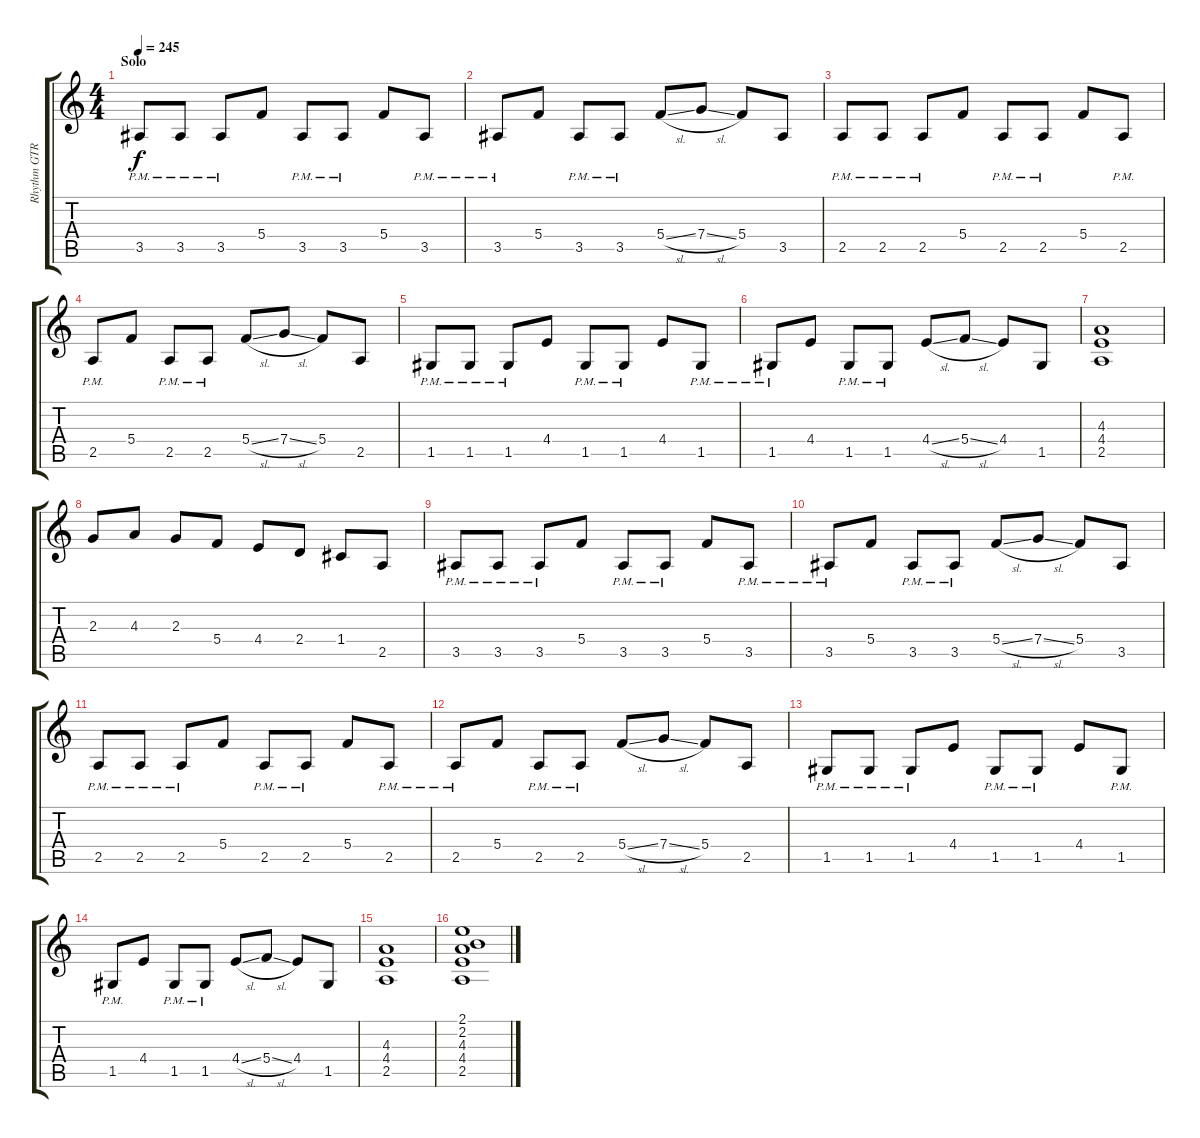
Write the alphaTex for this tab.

\track ("Rhythm GTR 1" "Rhythm GTR") {instrument overdrivenguitar}
\staff {score tabs}
\tuning (D4 A3 F3 C3 G2 D2) {hide}
\ts (4 4)
\section ("" "Solo")
\tempo 245
\clef g2
\ks aminor
3.5{pm}.8{dy f} 3.5{pm}.8 3.5{pm}.8 5.4.8 3.5{pm}.8 3.5{pm}.8 5.4.8 3.5{pm}.8 |
3.5{pm}.8 5.4.8 3.5{pm}.8 3.5{pm}.8 5.4{sl}.8 7.4{sl}.8 5.4.8 3.5.8 |
2.5{pm}.8 2.5{pm}.8 2.5{pm}.8 5.4.8 2.5{pm}.8 2.5{pm}.8 5.4.8 2.5{pm}.8 |
2.5{pm}.8 5.4.8 2.5{pm}.8 2.5{pm}.8 5.4{sl}.8 7.4{sl}.8 5.4.8 2.5.8 |
1.5{pm}.8 1.5{pm}.8 1.5{pm}.8 4.4.8 1.5{pm}.8 1.5{pm}.8 4.4.8 1.5{pm}.8 |
1.5{pm}.8 4.4.8 1.5{pm}.8 1.5{pm}.8 4.4{sl}.8 5.4{sl}.8 4.4.8 1.5.8 |
(4.3 4.4 2.5).1 |
2.3.8 4.3.8 2.3.8 5.4.8 4.4.8 2.4.8 1.4.8 2.5.8 |
3.5{pm}.8 3.5{pm}.8 3.5{pm}.8 5.4.8 3.5{pm}.8 3.5{pm}.8 5.4.8 3.5{pm}.8 |
3.5{pm}.8 5.4.8 3.5{pm}.8 3.5{pm}.8 5.4{sl}.8 7.4{sl}.8 5.4.8 3.5.8 |
2.5{pm}.8 2.5{pm}.8 2.5{pm}.8 5.4.8 2.5{pm}.8 2.5{pm}.8 5.4.8 2.5{pm}.8 |
2.5{pm}.8 5.4.8 2.5{pm}.8 2.5{pm}.8 5.4{sl}.8 7.4{sl}.8 5.4.8 2.5.8 |
1.5{pm}.8 1.5{pm}.8 1.5{pm}.8 4.4.8 1.5{pm}.8 1.5{pm}.8 4.4.8 1.5{pm}.8 |
1.5{pm}.8 4.4.8 1.5{pm}.8 1.5{pm}.8 4.4{sl}.8 5.4{sl}.8 4.4.8 1.5.8 |
(4.3 4.4 2.5).1 |
(2.1 2.2 4.3 4.4 2.5).1
